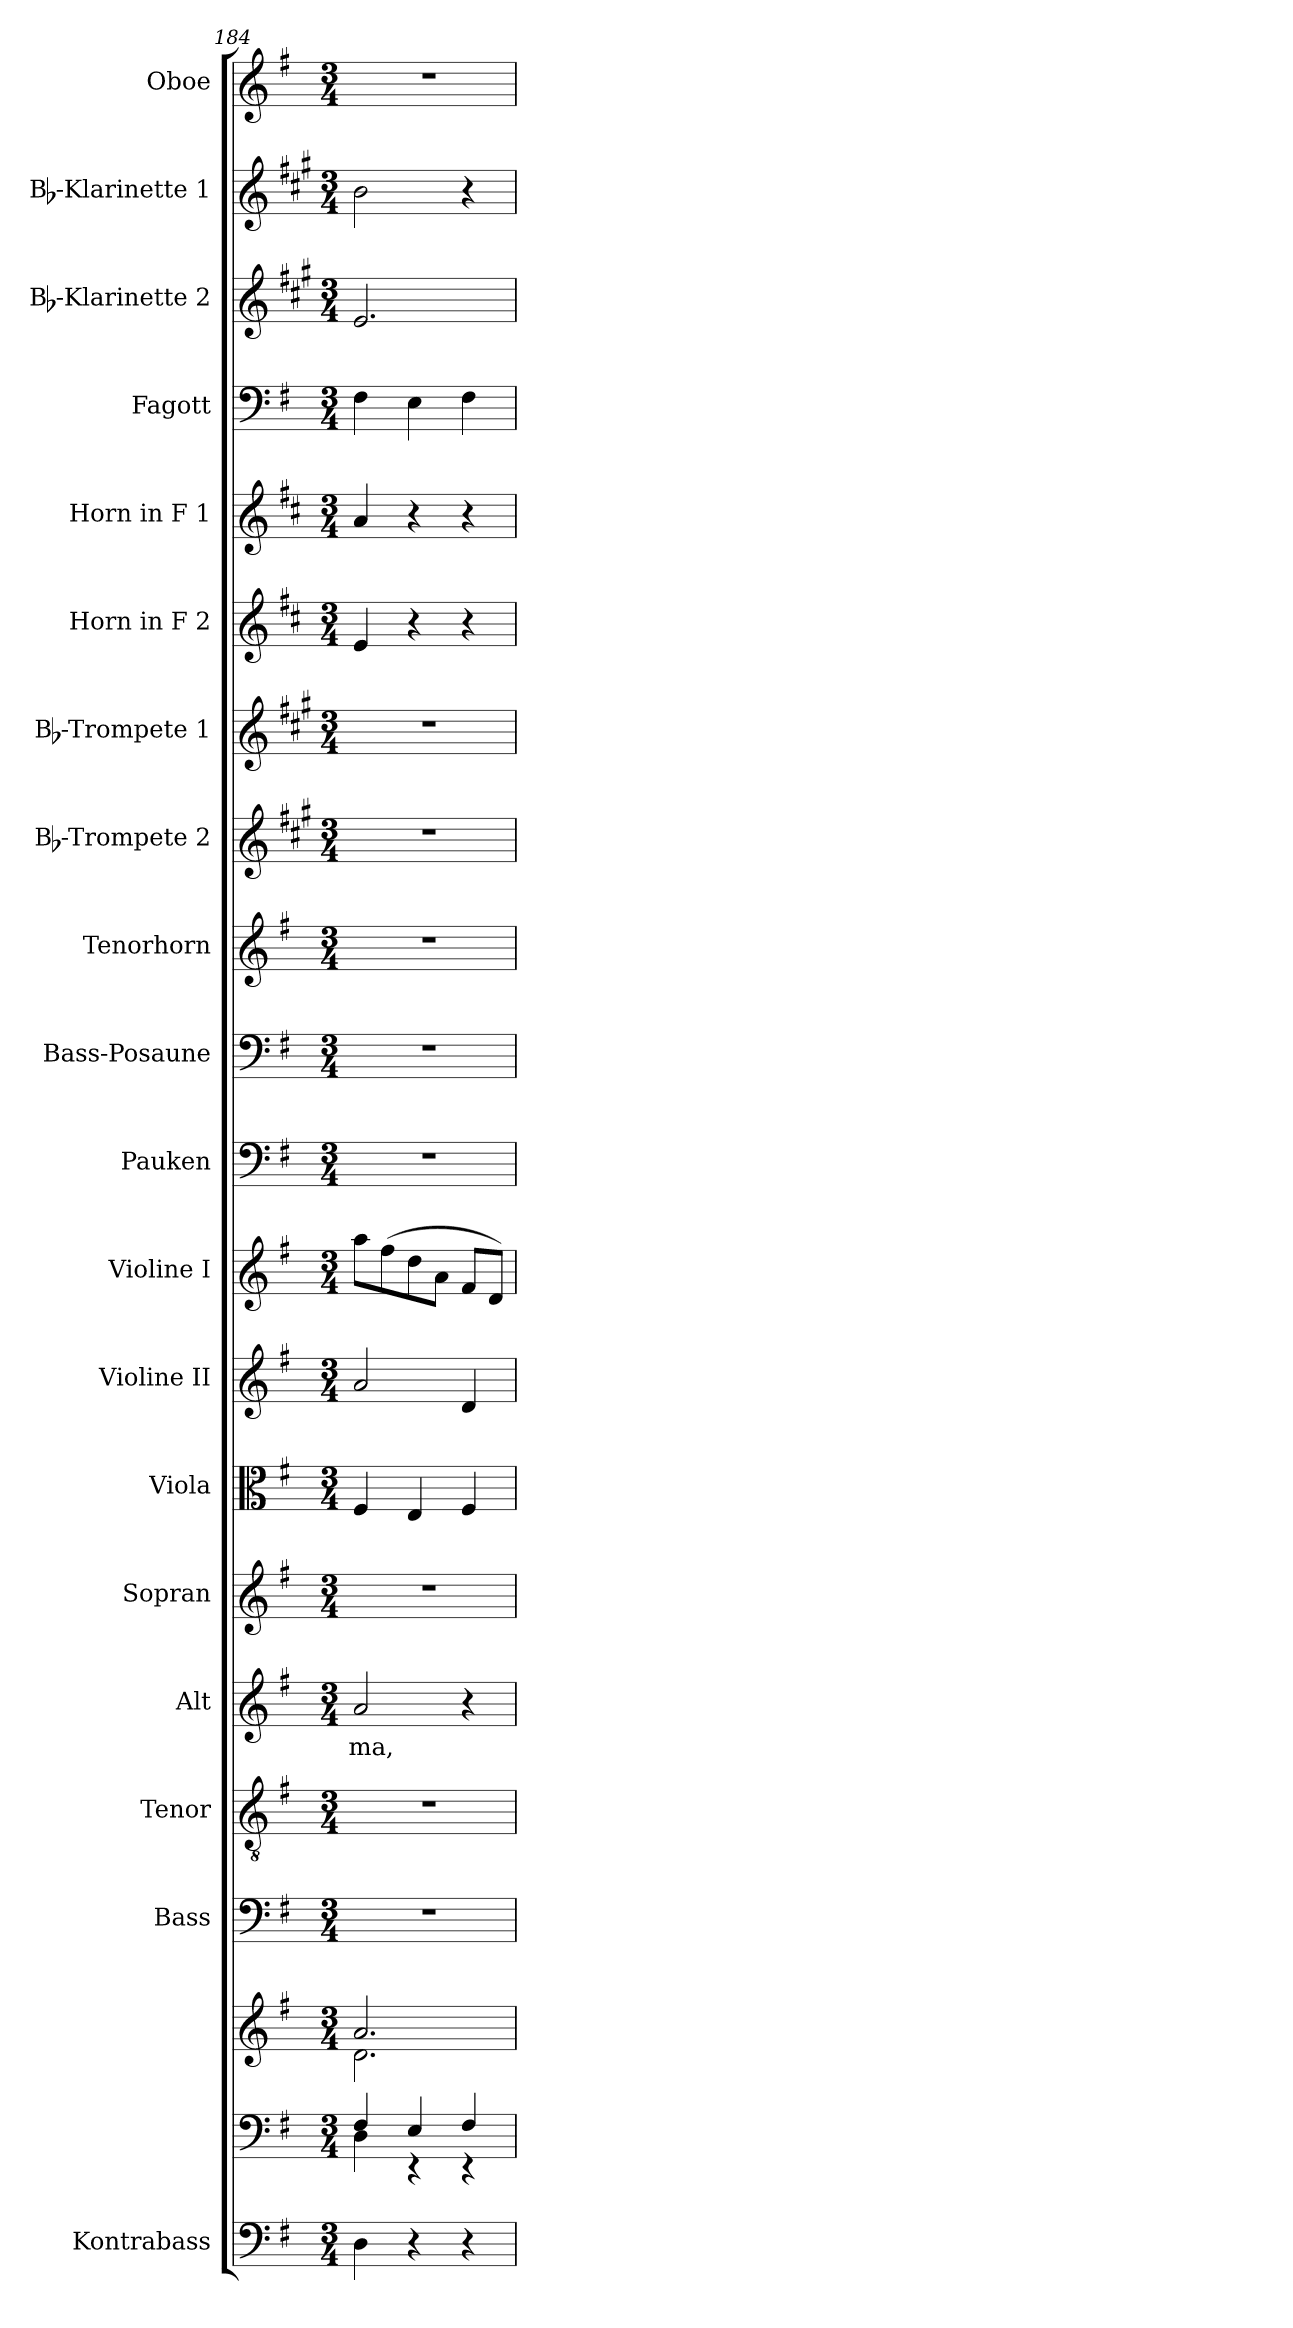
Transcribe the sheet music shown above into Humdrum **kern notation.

**kern	**kern	**kern	**kern	**kern	**kern	**text	**kern	**kern	**kern	**kern	**kern	**kern	**kern	**kern	**kern	**kern	**kern	**kern	**kern	**kern	**kern
*part20	*part19	*part19	*part18	*part17	*part16	*part16	*part15	*part14	*part13	*part12	*part11	*part10	*part9	*part8	*part7	*part6	*part5	*part4	*part3	*part2	*part1
*staff21	*staff20	*staff19	*staff18	*staff17	*staff16	*staff16	*staff15	*staff14	*staff13	*staff12	*staff11	*staff10	*staff9	*staff8	*staff7	*staff6	*staff5	*staff4	*staff3	*staff2	*staff1
*I"Kontrabass	*	*	*I"Bass	*I"Tenor	*I"Alt	*	*I"Sopran	*I"Viola	*I"Violine II	*I"Violine I	*I"Pauken	*I"Bass-Posaune	*I"Tenorhorn	*I"Bb-Trompete 2	*I"Bb-Trompete 1	*I"Horn in F 2	*I"Horn in F 1	*I"Fagott	*I"Bb-Klarinette 2	*I"Bb-Klarinette 1	*I"Oboe
*I'Kb.	*	*	*I'B.	*I'T.	*I'A.	*	*I'S.	*I'Vla.	*I'Vl. II	*I'Vl. I	*I'Pk.	*I'B. Pos.	*I'T. Hrn.	*I'Bb Trp. 2	*I'Bb Trp. 1	*	*	*I'Fg.	*I'Bb Kl. 2	*I'Bb Kl. 1	*I'Ob.
*clefF4	*clefF4	*clefG2	*clefF4	*clefGv2	*clefG2	*	*clefG2	*clefC3	*clefG2	*clefG2	*clefF4	*clefF4	*clefG2	*clefG2	*clefG2	*clefG2	*clefG2	*clefF4	*clefG2	*clefG2	*clefG2
*ITrd7c12	*	*	*	*	*	*	*	*	*	*	*	*	*ITrd8c14	*ITrd1c2	*ITrd1c2	*ITrd4c7	*ITrd4c7	*	*ITrd1c2	*ITrd1c2	*
*k[f#]	*k[f#]	*k[f#]	*k[f#]	*k[f#]	*k[f#]	*	*k[f#]	*k[f#]	*k[f#]	*k[f#]	*k[f#]	*k[f#]	*k[f#]	*k[f#]	*k[f#]	*k[f#]	*k[f#]	*k[f#]	*k[f#]	*k[f#]	*k[f#]
*G:	*G:	*G:	*G:	*G:	*G:	*	*G:	*G:	*G:	*G:	*G:	*G:	*G:	*G:	*G:	*G:	*G:	*G:	*G:	*G:	*G:
*M3/4	*M3/4	*M3/4	*M3/4	*M3/4	*M3/4	*	*M3/4	*M3/4	*M3/4	*M3/4	*M3/4	*M3/4	*M3/4	*M3/4	*M3/4	*M3/4	*M3/4	*M3/4	*M3/4	*M3/4	*M3/4
=184	=184	=184	=184	=184	=184	=184	=184	=184	=184	=184	=184	=184	=184	=184	=184	=184	=184	=184	=184	=184	=184
*	*^	*^	*	*	*	*	*	*	*	*	*	*	*	*	*	*	*	*	*	*	*
!	!	!	!	!	!	!	!	!LO:LY:b	!	!	!	!	!	!	!	!	!	!	!	!	!	!	!
4DD\	4F#/	4D\	2.a/	2.d\	2.r	2.r	2a/	-ma,	2.r	4F#/	2a/	8aa\L	2.r	2.r	2.r	2.r	2.r	4A/	4d/	4F#\	2.d/	2a\	2.r
.	.	.	.	.	.	.	.	.	.	.	.	(>8ff#\	.	.	.	.	.	.	.	.	.	.	.
4r	4E/	4rEE	.	.	.	.	.	.	.	4E/	.	8dd\	.	.	.	.	.	4r	4r	4E\	.	.	.
.	.	.	.	.	.	.	.	.	.	.	.	8a\J	.	.	.	.	.	.	.	.	.	.	.
4r	4F#/	4rEE	.	.	.	.	4r	.	.	4F#/	4d/	8f#/L	.	.	.	.	.	4r	4r	4F#\	.	4r	.
.	.	.	.	.	.	.	.	.	.	.	.	8d/J)	.	.	.	.	.	.	.	.	.	.	.
*	*v	*v	*	*	*	*	*	*	*	*	*	*	*	*	*	*	*	*	*	*	*	*	*
*	*	*v	*v	*	*	*	*	*	*	*	*	*	*	*	*	*	*	*	*	*	*	*
=	=	=	=	=	=	=	=	=	=	=	=	=	=	=	=	=	=	=	=	=	=
*-	*-	*-	*-	*-	*-	*-	*-	*-	*-	*-	*-	*-	*-	*-	*-	*-	*-	*-	*-	*-	*-
